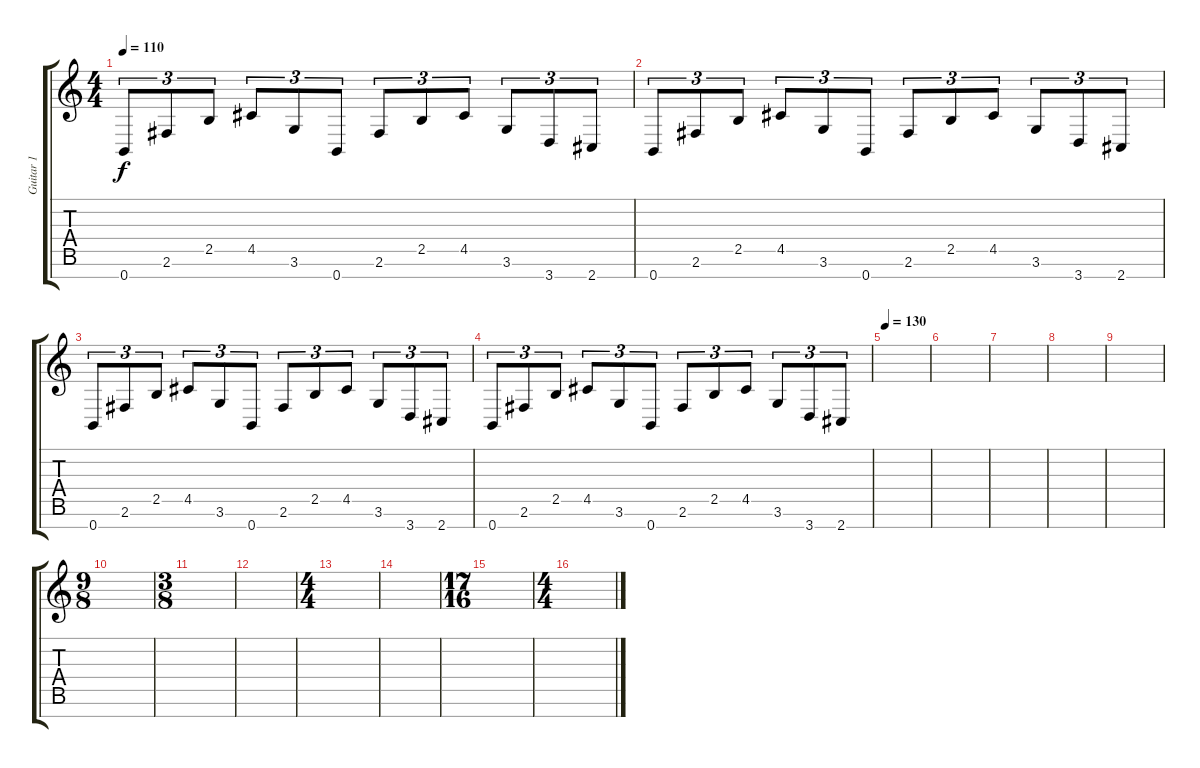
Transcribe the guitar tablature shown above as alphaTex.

\track ("Guitar 1" "Guitar 1") {instrument acousticguitarsteel}
\staff {score tabs}
\tuning (E4 B3 G3 D3 A2 E2 B1) {hide}
\ts (4 4)
\tempo 110
\clef g2
\ks c
0.7.8{tu (3 2) dy f} 2.6.8{tu (3 2)} 2.5.8{tu (3 2)} 4.5.8{tu (3 2)} 3.6.8{tu (3 2)} 0.7.8{tu (3 2)} 2.6.8{tu (3 2)} 2.5.8{tu (3 2)} 4.5.8{tu (3 2)} 3.6.8{tu (3 2)} 3.7.8{tu (3 2)} 2.7.8{tu (3 2)} |
0.7.8{tu (3 2)} 2.6.8{tu (3 2)} 2.5.8{tu (3 2)} 4.5.8{tu (3 2)} 3.6.8{tu (3 2)} 0.7.8{tu (3 2)} 2.6.8{tu (3 2)} 2.5.8{tu (3 2)} 4.5.8{tu (3 2)} 3.6.8{tu (3 2)} 3.7.8{tu (3 2)} 2.7.8{tu (3 2)} |
0.7.8{tu (3 2)} 2.6.8{tu (3 2)} 2.5.8{tu (3 2)} 4.5.8{tu (3 2)} 3.6.8{tu (3 2)} 0.7.8{tu (3 2)} 2.6.8{tu (3 2)} 2.5.8{tu (3 2)} 4.5.8{tu (3 2)} 3.6.8{tu (3 2)} 3.7.8{tu (3 2)} 2.7.8{tu (3 2)} |
0.7.8{tu (3 2)} 2.6.8{tu (3 2)} 2.5.8{tu (3 2)} 4.5.8{tu (3 2)} 3.6.8{tu (3 2)} 0.7.8{tu (3 2)} 2.6.8{tu (3 2)} 2.5.8{tu (3 2)} 4.5.8{tu (3 2)} 3.6.8{tu (3 2)} 3.7.8{tu (3 2)} 2.7.8{tu (3 2)} |
\tempo 130
|
|
|
|
|
\ts (9 8)
|
\ts (3 8)
|
|
\ts (4 4)
|
|
\ts (17 16)
|
\ts (4 4)
